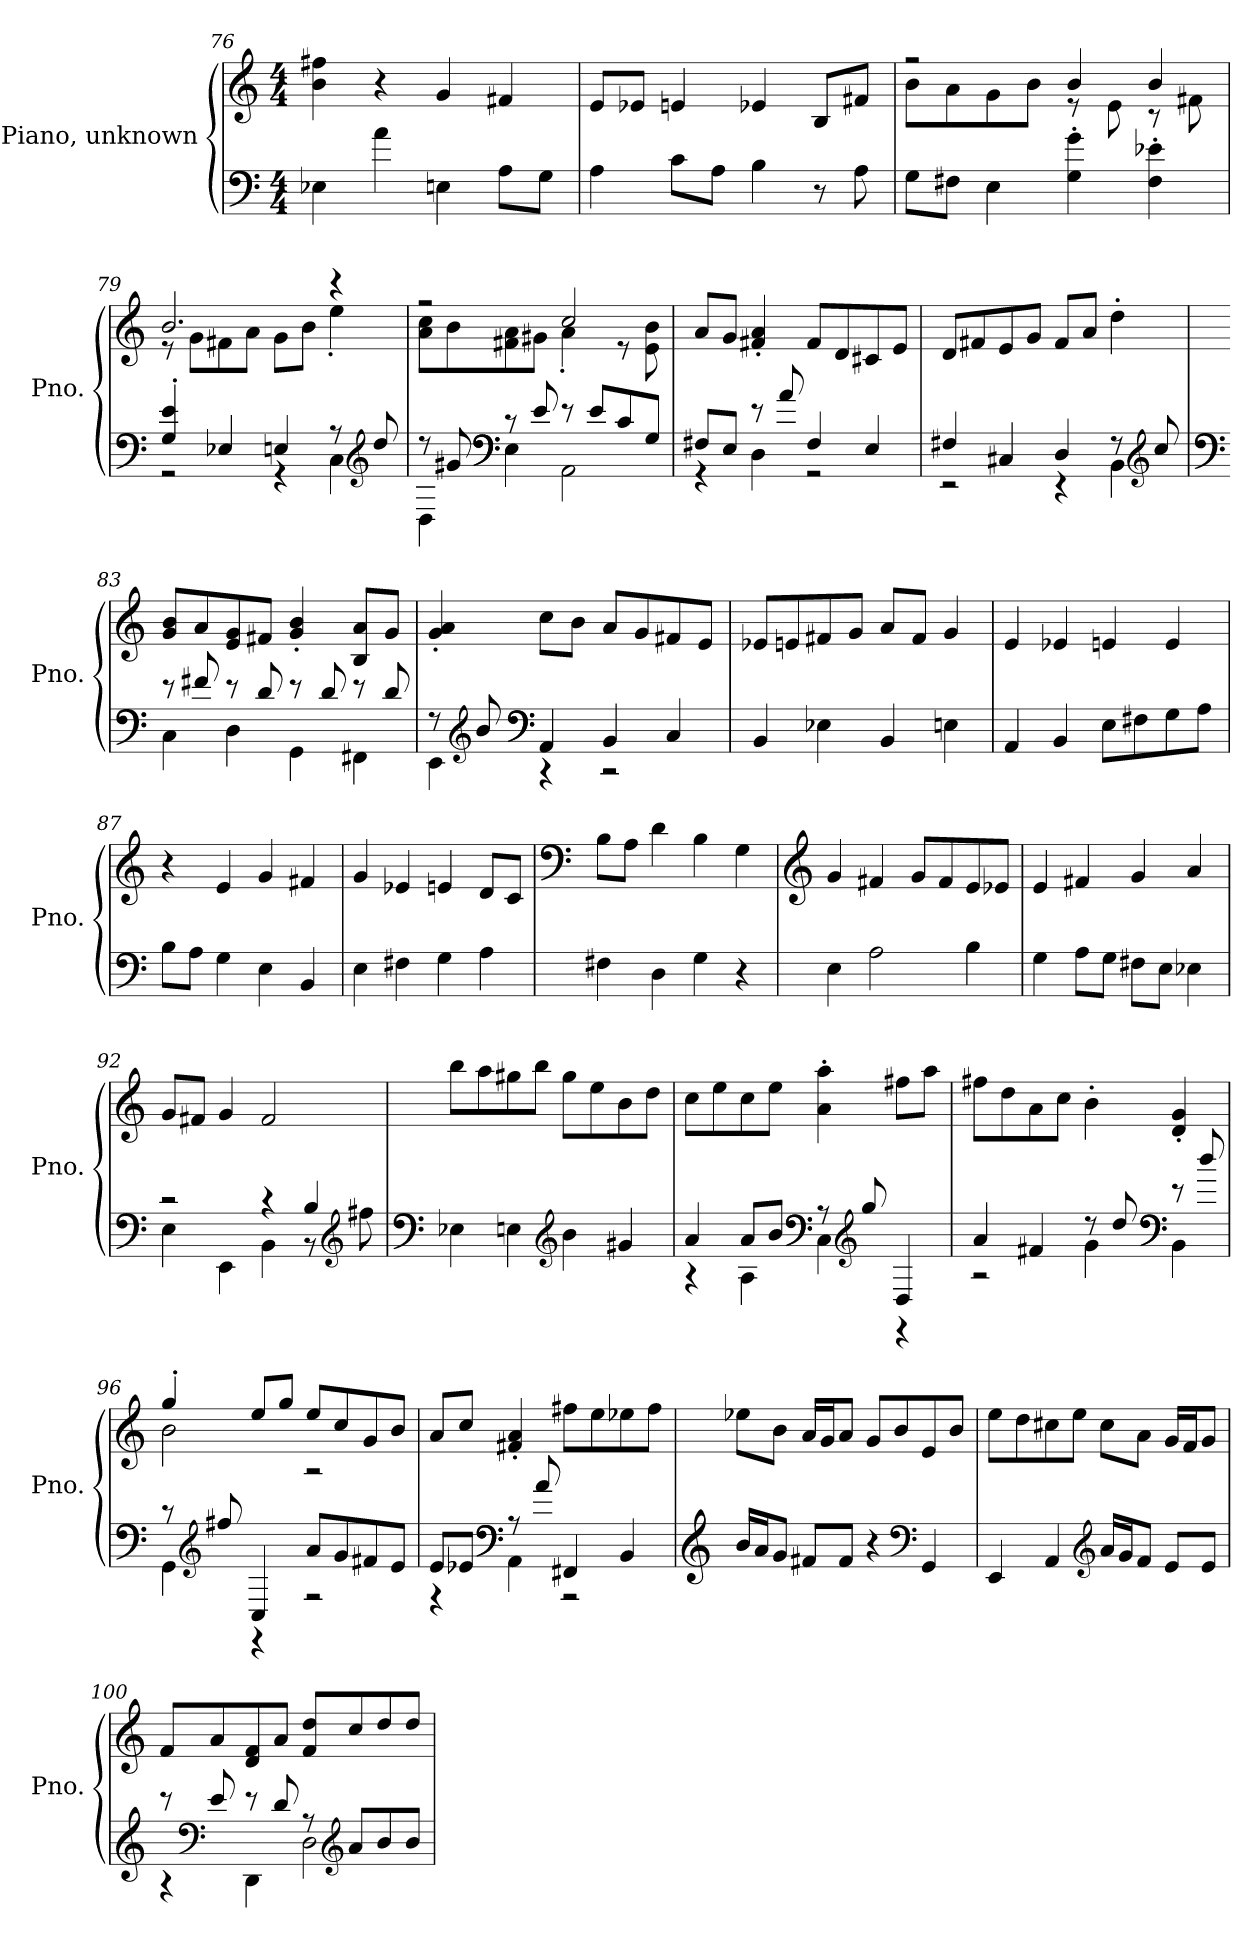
**kern	**kern
*part1	*part1
*staff2	*staff1
*I"Piano, unknown	*
*I'Pno.	*
*clefF4	*clefG2
*k[]	*k[]
*M4/4	*M4/4
=76	=76
4E-X\	4b\ 4ff#X\
4a\	4r
4En\	4g/
8A\L	4f#X/
8G\J	.
=77	=77
4A\	8e/L
.	8e-X/J
8c\L	4en/
8A\J	.
4B\	4e-X/
8r	8B/L
8A\	8f#X/J
!!LO:LB:g=z
=78	=78
*	*^
8G\L	2r	8b\L
8F#X\J	.	8a\
4E\	.	8g\
.	.	8b\J
4G\' 4g\'	4b/	8r
.	.	8e\
4F#\' 4e-X\'	4b/	8r
.	.	8f#X\
=79	=79	=79
*^	*	*
4G/' 4e/'	2r	2.b/	8r
.	.	.	8g\L
4E-X/	.	.	8f#X\
.	.	.	8a\J
4En/	4r	.	8g\L
.	.	.	8b\J
8r	4C\	4r	4ee'\
*clefG2	*	*	*
8dd/	.	.	.
=80	=80	=80	=80
8r	4D\	2r	8a\ 8cc\L
8g#X/	.	.	8b\
*clefF4	*	*	*
8r	4E\	.	8f#X\ 8a\
8e/	.	.	8g#X\J
8r	2AA\	2cc/	4a'\
8e/L	.	.	.
8c/	.	.	8r
8G/J	.	.	8e\ 8b\
*	*	*v	*v
!!LO:PB:g=z
=81	=81	=81
8F#X/L	4r	8a/L
8E/J	.	8g/J
8r	4D\	4f#X/' 4a/'
8a/	.	.
4F#/	2r	8f#/L
.	.	8d/
4E/	.	8c#X/
.	.	8e/J
=82	=82	=82
4F#X/	2r	8d/L
.	.	8f#X/
4C#X/	.	8e/
.	.	8g/J
4D/	4r	8f#/L
.	.	8a/J
8r	4BB\	4dd'\
*clefG2	*	*
8cc/	.	.
=83	=83	=83
*clefF4	*	*
8r	4C\	8g/ 8b/L
8f#X/	.	8a/
8r	4D\	8e/ 8g/
8d/	.	8f#X/J
8r	4GG\	4g/' 4b/'
8d/	.	.
8r	4FF#X\	8B/ 8a/L
8d/	.	8g/J
!!LO:LB:g=z
=84	=84	=84
8r	4EE\	4g/' 4a/'
*clefG2	*	*
8b/	.	.
*clefF4	*	*
4AA/	4r	8cc\L
.	.	8b\J
4BB/	2r	8a/L
.	.	8g/
4C/	.	8f#X/
.	.	8e/J
*v	*v	*
=85	=85
4BB/	8e-X/L
.	8en/
4E-X\	8f#X/
.	8g/J
4BB/	8a/L
.	8f#/J
4En\	4g/
=86	=86
4AA/	4e/
4BB/	4e-X/
8E\L	4en/
8F#X\	.
8G\	4e/
8A\J	.
=87	=87
8B\L	4r
8A\J	.
4G\	4e/
4E\	4g/
4BB/	4f#X/
=88	=88
4E\	4g/
4F#X\	4e-X/
4G\	4en/
4A\	8d/L
.	8c/J
!!LO:LB:g=z
=89	=89
*	*clefF4
4F#X\	8B\L
.	8A\J
4D\	4d\
4G\	4B\
4r	4G\
=90	=90
*	*clefG2
4E\	4g/
2A\	4f#X/
.	8g/L
.	8f#/
4B\	8e/
.	8e-X/J
=91	=91
4G\	4e/
8A\L	4f#X/
8G\J	.
8F#X\L	4g/
8E\J	.
4E-X\	4a/
=92	=92
*^	*
2r	4E\	8g/L
.	.	8f#X/J
.	4EE\	4g/
4r	4BB\	2f#/
4B/	8r	.
*clefG2	*	*
.	8ff#X\	.
*v	*v	*
!!LO:LB:g=z
=93	=93
*clefF4	*
4E-X\	8bb\L
.	8aa\
4En\	8gg#X\
.	8bb\J
*clefG2	*
4b\	8gg#\L
.	8ee\
4g#X/	8b\
.	8dd\J
=94	=94
*^	*
4a/	4r	8cc\L
.	.	8ee\
8a/L	4A\	8cc\
8b/J	.	8ee\J
*clefF4	*	*
8r	4C\	4a\' 4aa\'
*clefG2	*	*
8gg/	.	.
4D/	4r	8ff#X\L
.	.	8aa\J
=95	=95	=95
4a/	2r	8ff#X\L
.	.	8dd\
4f#X/	.	8a\
.	.	8cc\J
8r	4g\	4b'\
8dd/	.	.
*clefF4	*	*
8r	4BB\	4d/' 4g/'
8dd/	.	.
!!LO:LB:g=z
=96	=96	=96
*	*	*^
8r	4GG\	4gg'/	2b\
*clefG2	*	*	*
8ff#X/	.	.	.
4C/	4r	8ee/L	.
.	.	8gg/J	.
8a/L	2r	8ee/L	2r
8g/	.	8cc/	.
8f#X/	.	8g/	.
8e/J	.	8b/J	.
*	*	*v	*v
=97	=97	=97
8e/L	4r	8a/L
8e-X/J	.	8cc/J
*clefF4	*	*
8r	4AA\	4f#X/' 4a/'
8a/	.	.
4FF#X/	2r	8ff#X\L
.	.	8ee\
4BB/	.	8ee-X\
.	.	8ff#\J
*v	*v	*
=98	=98
*clefG2	*
16b/LL	8ee-X\L
16a/J	.
8g/J	8b\J
8f#X/L	16a/LL
.	16g/J
8f#/J	8a/J
4r	8g/L
.	8b/
*clefF4	*
4GG/	8e/
.	8b/J
!!LO:LB:g=z
=99	=99
4EE/	8ee\L
.	8dd\
4AA/	8cc#X\
.	8ee\J
*clefG2	*
16a/LL	8cc#\L
16g/J	.
8f/J	8a\J
8e/L	16g/LL
.	16f/J
8e/J	8g/J
=100	=100
*^	*
8r	4r	8f/L
*clefF4	*	*
8e/	.	8a/
8r	4DD\	8d/ 8f/
8d/	.	8a/J
8r	2D\	8f/ 8dd/L
*clefG2	*	*
8a/L	.	8cc/
8b/	.	8dd/
8b/J	.	8dd/J
*v	*v	*
=	=
*-	*-
